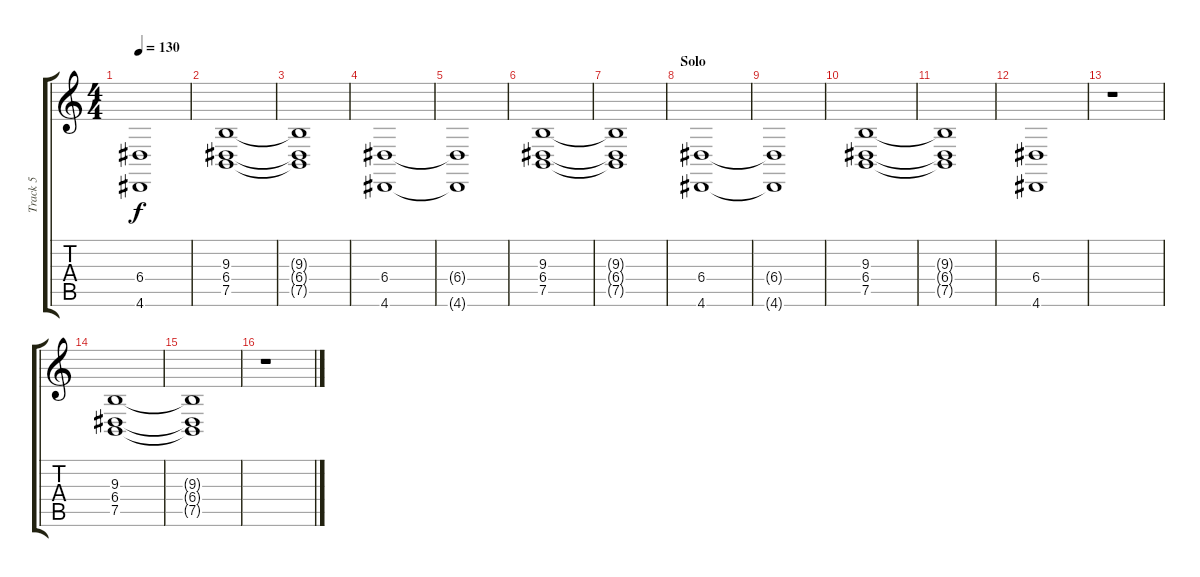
\track ("Track 5" "Track 5") {instrument stringensemble1}
\staff {score tabs}
\tuning (B3 Gb3 D3 A2 E2 B1) {hide}
\ts (4 4)
\tempo 130
\clef g2
\ks c
(6.4{t} 4.6{t}).1{dy f} |
(9.3 6.4 7.5).1 |
(9.3{t} 6.4{t} 7.5{t}).1 |
(6.4 4.6).1 |
(6.4{t} 4.6{t}).1 |
(9.3 6.4 7.5).1 |
(9.3{t} 6.4{t} 7.5{t}).1 |
\section ("" "Solo")
(6.4 4.6).1 |
(6.4{t} 4.6{t}).1 |
(9.3 6.4 7.5).1 |
(9.3{t} 6.4{t} 7.5{t}).1 |
(6.4 4.6).1 |
r.1 |
(9.3 6.4 7.5).1 |
(9.3{t} 6.4{t} 7.5{t}).1 |
r.1
